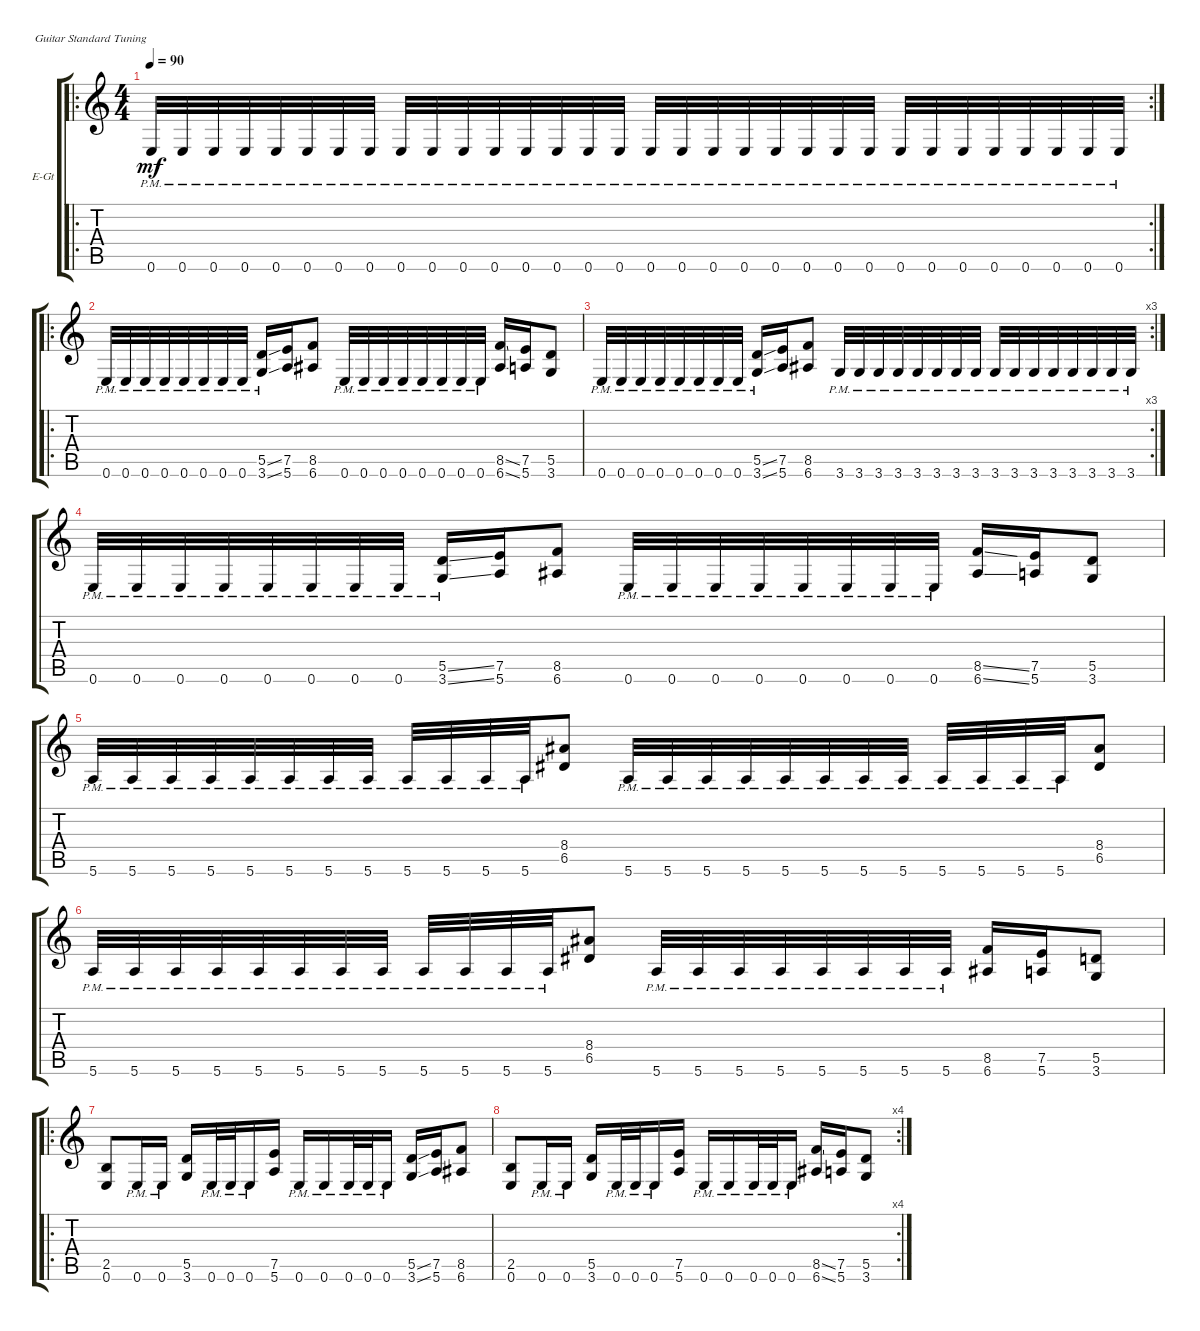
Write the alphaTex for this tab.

\defaultSystemsLayout 4
\bracketExtendMode groupsimilarinstruments
\firstSystemTrackNameOrientation horizontal
\otherSystemsTrackNameOrientation horizontal
\track ("Electric Guitar" "E-Gt") {instrument overdrivenguitar}
\staff {score tabs}
\tuning (E4 B3 G3 D3 A2 E2)
\ro
\rc 2
\ts (4 4)
\tempo 90
\clef g2
\ks c
0.6{pm}.32{dy mf} 0.6{pm}.32 0.6{pm}.32 0.6{pm}.32 0.6{pm}.32 0.6{pm}.32 0.6{pm}.32 0.6{pm}.32 0.6{pm}.32 0.6{pm}.32 0.6{pm}.32 0.6{pm}.32 0.6{pm}.32 0.6{pm}.32 0.6{pm}.32 0.6{pm}.32 0.6{pm}.32 0.6{pm}.32 0.6{pm}.32 0.6{pm}.32 0.6{pm}.32 0.6{pm}.32 0.6{pm}.32 0.6{pm}.32 0.6{pm}.32 0.6{pm}.32 0.6{pm}.32 0.6{pm}.32 0.6{pm}.32 0.6{pm}.32 0.6{pm}.32 0.6{pm}.32 |
\ro
0.6{pm}.32 0.6{pm}.32 0.6{pm}.32 0.6{pm}.32 0.6{pm}.32 0.6{pm}.32 0.6{pm}.32 0.6{pm}.32 (3.6{ss pm} 5.5{ss}).16 (5.6 7.5).16 (6.6 8.5).8 0.6{pm}.32 0.6{pm}.32 0.6{pm}.32 0.6{pm}.32 0.6{pm}.32 0.6{pm}.32 0.6{pm}.32 0.6{pm}.32 (6.6{ss} 8.5{ss}).16 (5.6 7.5).16 (3.6 5.5).8 |
\rc 3
0.6{pm}.32 0.6{pm}.32 0.6{pm}.32 0.6{pm}.32 0.6{pm}.32 0.6{pm}.32 0.6{pm}.32 0.6{pm}.32 (3.6{ss pm} 5.5{ss}).16 (5.6 7.5).16 (6.6 8.5).8 3.6{pm}.32 3.6{pm}.32 3.6{pm}.32 3.6{pm}.32 3.6{pm}.32 3.6{pm}.32 3.6{pm}.32 3.6{pm}.32 3.6{pm}.32 3.6{pm}.32 3.6{pm}.32 3.6{pm}.32 3.6{pm}.32 3.6{pm}.32 3.6{pm}.32 3.6{pm}.32 |
0.6{pm}.32 0.6{pm}.32 0.6{pm}.32 0.6{pm}.32 0.6{pm}.32 0.6{pm}.32 0.6{pm}.32 0.6{pm}.32 (3.6{ss pm} 5.5{ss}).16 (5.6 7.5).16 (6.6 8.5).8 0.6{pm}.32 0.6{pm}.32 0.6{pm}.32 0.6{pm}.32 0.6{pm}.32 0.6{pm}.32 0.6{pm}.32 0.6{pm}.32 (6.6{ss} 8.5{ss}).16 (5.6 7.5).16 (3.6 5.5).8 |
5.6{pm}.32 5.6{pm}.32 5.6{pm}.32 5.6{pm}.32 5.6{pm}.32 5.6{pm}.32 5.6{pm}.32 5.6{pm}.32 5.6{pm}.32 5.6{pm}.32 5.6{pm}.32 5.6{pm}.32 (6.5 8.4).8 5.6{pm}.32 5.6{pm}.32 5.6{pm}.32 5.6{pm}.32 5.6{pm}.32 5.6{pm}.32 5.6{pm}.32 5.6{pm}.32 5.6{pm}.32 5.6{pm}.32 5.6{pm}.32 5.6{pm}.32 (6.5 8.4).8 |
5.6{pm}.32 5.6{pm}.32 5.6{pm}.32 5.6{pm}.32 5.6{pm}.32 5.6{pm}.32 5.6{pm}.32 5.6{pm}.32 5.6{pm}.32 5.6{pm}.32 5.6{pm}.32 5.6{pm}.32 (6.5 8.4).8 5.6{pm}.32 5.6{pm}.32 5.6{pm}.32 5.6{pm}.32 5.6{pm}.32 5.6{pm}.32 5.6{pm}.32 5.6{pm}.32 (8.5 6.6).16 (5.6 7.5).16 (3.6 5.5).8 |
\ro
(0.6 2.5).8 0.6{pm}.16 0.6{pm}.16 (3.6 5.5).16 0.6{pm}.32 0.6{pm}.32 0.6{pm}.16 (5.6 7.5).16 0.6{pm}.16 0.6{pm}.16 0.6{pm}.32 0.6{pm}.32 0.6{pm}.16 (3.6{ss} 5.5{ss}).16 (5.6 7.5).16 (6.6 8.5).8 |
\rc 4
(0.6 2.5).8 0.6{pm}.16 0.6{pm}.16 (3.6 5.5).16 0.6{pm}.32 0.6{pm}.32 0.6{pm}.16 (5.6 7.5).16 0.6{pm}.16 0.6{pm}.16 0.6{pm}.32 0.6{pm}.32 0.6{pm}.16 (6.6{ss} 8.5{ss}).16 (5.6 7.5).16 (3.6 5.5).8
